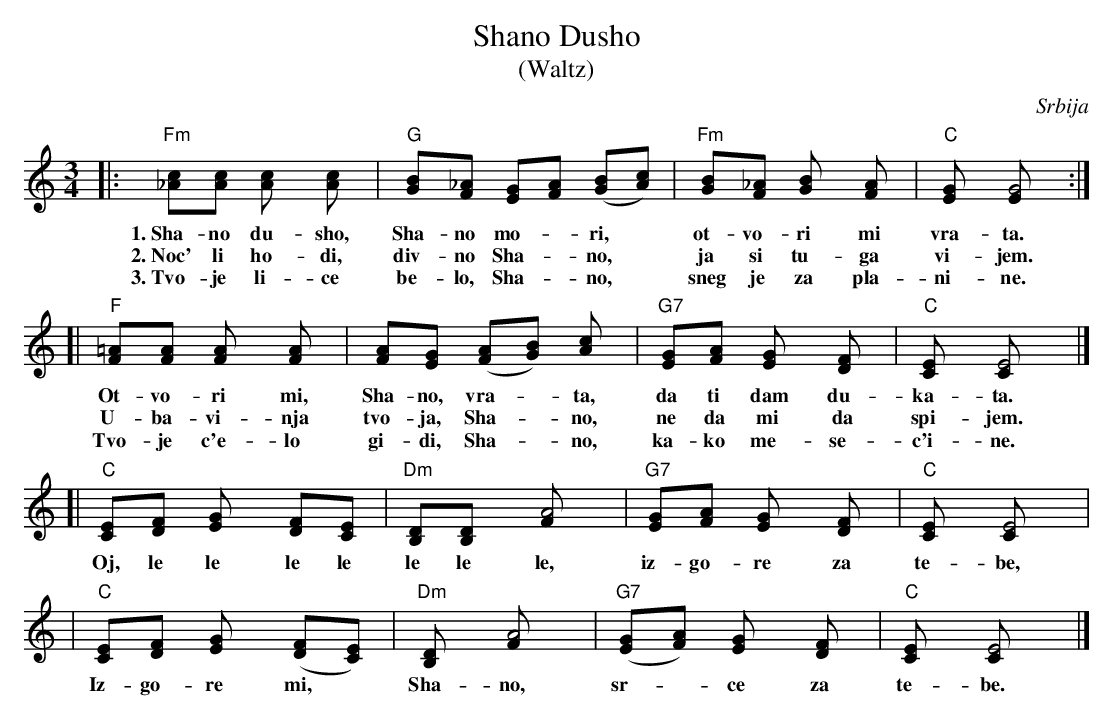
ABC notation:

X:1
T: Shano Dusho
T: (Waltz)
O: Srbija
M: 3/4
L: 1/8
K: C
|: "Fm"[c_A][cA] [c2A] [c2A] | "G"[BG][_AF] [GE][AF] ([BG][cA]) |  "Fm"[BG][_AF] [B2G] [A2F] | "C"[G2E] [G4E] :|
w: 1.~Sha-no du-sho, Sha-no mo-*ri,* ot-vo-ri mi vra-ta.
w: 2.~Noc' li ho-di, div-no Sha-*no,* ja si tu-ga vi-jem.
w: 3.~Tvo-je li-ce be-lo, Sha-*no,* sneg je za pla-ni-ne.
[| "F"[=AF][AF] [A2F] [A2F] | [AF][GE] ([AF][BG]) [c2A] | "G7"[GE][AF] [G2E] [F2D] | "C"[E2C] [E4C] |]
w: Ot-vo-ri mi, Sha-no, vra-*ta, da ti dam du-ka-ta.
w: U-ba-vi-nja tvo-ja, Sha-*no, ne da mi da spi-jem.
w: Tvo-je c'e-lo gi-di, Sha-*no, ka-ko me-se-c'i-ne.
[| "C"[EC][FD] [G2E] [FD][EC] | "Dm"[DB,][D2B,] [A4F] | "G7"[GE][AF] [G2E] [F2D] | "C"[E2C] [E4C] |
w: Oj, le le le le le le le, iz-go-re za te-be,
|  "C"[EC][FD] [G2E] ([FD][EC]) | "Dm"[D2B,] [A4F] | "G7"([GE][AF]) [G2E] [F2D] | "C"[E2C] [E4C] |]
w: Iz-go-re mi,* Sha-no, sr-*ce za te-be.
